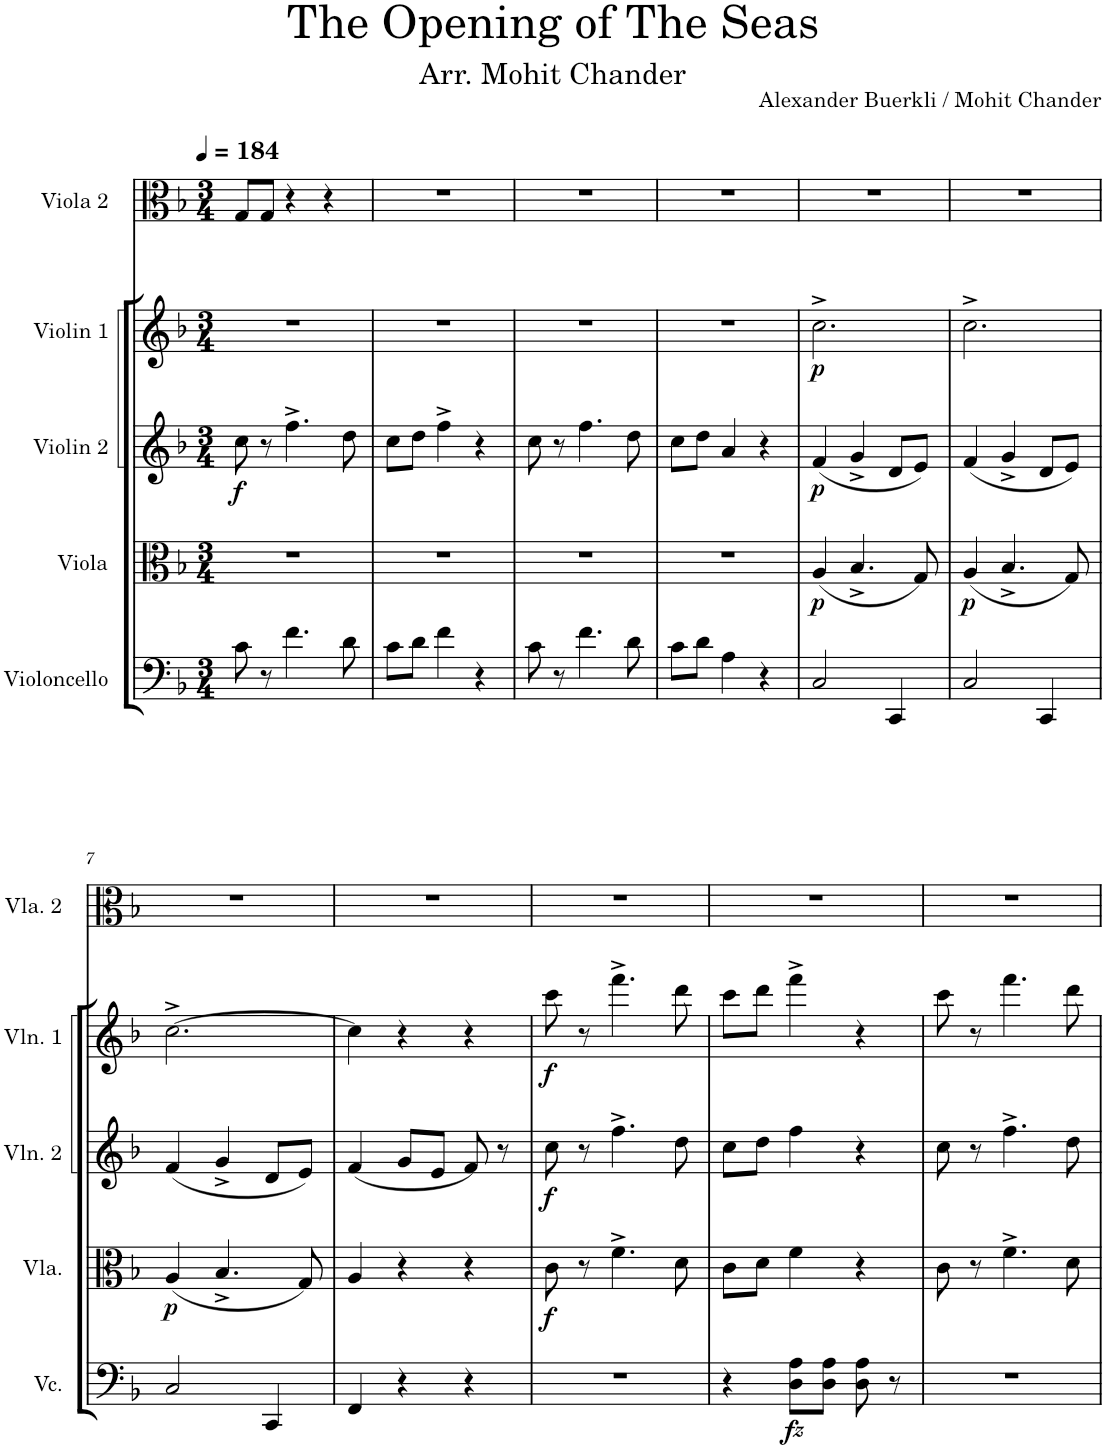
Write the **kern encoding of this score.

**kern	**dynam	**kern	**dynam	**kern	**dynam	**kern	**dynam	**kern
*part5	*part5	*part4	*part4	*part3	*part3	*part2	*part2	*part1
*staff5	*staff5	*staff4	*staff4	*staff3	*staff3	*staff2	*staff2	*staff1
*I"Violoncello	*	*I"Viola	*	*I"Violin 2	*	*I"Violin 1	*	*I"Viola 2
*I'Vc.	*	*I'Vla.	*	*I'Vln. 2	*	*I'Vln. 1	*	*I'Vla. 2
*clefF4	*	*clefC3	*	*clefG2	*	*clefG2	*	*clefC3
*k[b-]	*	*k[b-]	*	*k[b-]	*	*k[b-]	*	*k[b-]
*M3/4	*	*M3/4	*	*M3/4	*	*M3/4	*	*M3/4
*MM184	*	*MM184	*	*MM184	*	*MM184	*	*MM184
=1	=1	=1	=1	=1	=1	=1	=1	=1
!	!	!	!	!	!LO:DY:b	!	!	!
8c\	.	2.r	.	8cc\	f	2.r	.	8G/L
8r	.	.	.	8r	.	.	.	8G/J
4.f\	.	.	.	4.ff^\	.	.	.	4r
.	.	.	.	.	.	.	.	4r
8d\	.	.	.	8dd\	.	.	.	.
=2	=2	=2	=2	=2	=2	=2	=2	=2
8c\L	.	2.r	.	8cc\L	.	2.r	.	2.r
8d\J	.	.	.	8dd\J	.	.	.	.
4f\	.	.	.	4ff^\	.	.	.	.
4r	.	.	.	4r	.	.	.	.
=3	=3	=3	=3	=3	=3	=3	=3	=3
8c\	.	2.r	.	8cc\	.	2.r	.	2.r
8r	.	.	.	8r	.	.	.	.
4.f\	.	.	.	4.ff\	.	.	.	.
8d\	.	.	.	8dd\	.	.	.	.
=4	=4	=4	=4	=4	=4	=4	=4	=4
8c\L	.	2.r	.	8cc\L	.	2.r	.	2.r
8d\J	.	.	.	8dd\J	.	.	.	.
4A\	.	.	.	4a/	.	.	.	.
4r	.	.	.	4r	.	.	.	.
=5	=5	=5	=5	=5	=5	=5	=5	=5
!	!	!	!LO:DY:b	!	!LO:DY:b	!	!LO:DY:b	!
2C/	.	(4A/	p	(4f/	p	2.cc^\	p	2.r
.	.	4.B-^/	.	4g^/	.	.	.	.
4CC/	.	.	.	8d/L	.	.	.	.
.	.	8G/)	.	8e/J)	.	.	.	.
=6	=6	=6	=6	=6	=6	=6	=6	=6
!	!	!	!LO:DY:b	!	!	!	!	!
2C/	.	(4A/	p	(4f/	.	2.cc^\	.	2.r
.	.	4.B-^/	.	4g^/	.	.	.	.
4CC/	.	.	.	8d/L	.	.	.	.
.	.	8G/)	.	8e/J)	.	.	.	.
!!LO:LB:g=z
=7	=7	=7	=7	=7	=7	=7	=7	=7
!	!	!	!LO:DY:b	!	!	!	!	!
2C/	.	(4A/	p	(4f/	.	[2.cc^\	.	2.r
.	.	4.B-^/	.	4g^/	.	.	.	.
4CC/	.	.	.	8d/L	.	.	.	.
.	.	8G/)	.	8e/J)	.	.	.	.
=8	=8	=8	=8	=8	=8	=8	=8	=8
4FF/	.	4A/	.	(4f/	.	4cc\]	.	2.r
4r	.	4r	.	8g/L	.	4r	.	.
.	.	.	.	8e/J	.	.	.	.
4r	.	4r	.	8f/)	.	4r	.	.
.	.	.	.	8r	.	.	.	.
=9	=9	=9	=9	=9	=9	=9	=9	=9
!	!	!	!LO:DY:b	!	!LO:DY:b	!	!LO:DY:b	!
2.r	.	8c\	f	8cc\	f	8ccc\	f	2.r
.	.	8r	.	8r	.	8r	.	.
.	.	4.f^\	.	4.ff^\	.	4.fff^\	.	.
.	.	8d\	.	8dd\	.	8ddd\	.	.
=10	=10	=10	=10	=10	=10	=10	=10	=10
4r	.	8c\L	.	8cc\L	.	8ccc\L	.	2.r
.	.	8d\J	.	8dd\J	.	8ddd\J	.	.
!	!LO:DY:b	!	!	!	!	!	!	!
8D\ 8A\L	fz	4f\	.	4ff\	.	4fff^\	.	.
8D\ 8A\J	.	.	.	.	.	.	.	.
8D\ 8A\	.	4r	.	4r	.	4r	.	.
8r	.	.	.	.	.	.	.	.
=11	=11	=11	=11	=11	=11	=11	=11	=11
2.r	.	8c\	.	8cc\	.	8ccc\	.	2.r
.	.	8r	.	8r	.	8r	.	.
.	.	4.f^\	.	4.ff^\	.	4.fff\	.	.
.	.	8d\	.	8dd\	.	8ddd\	.	.
=	=	=	=	=	=	=	=	=
*-	*-	*-	*-	*-	*-	*-	*-	*-
